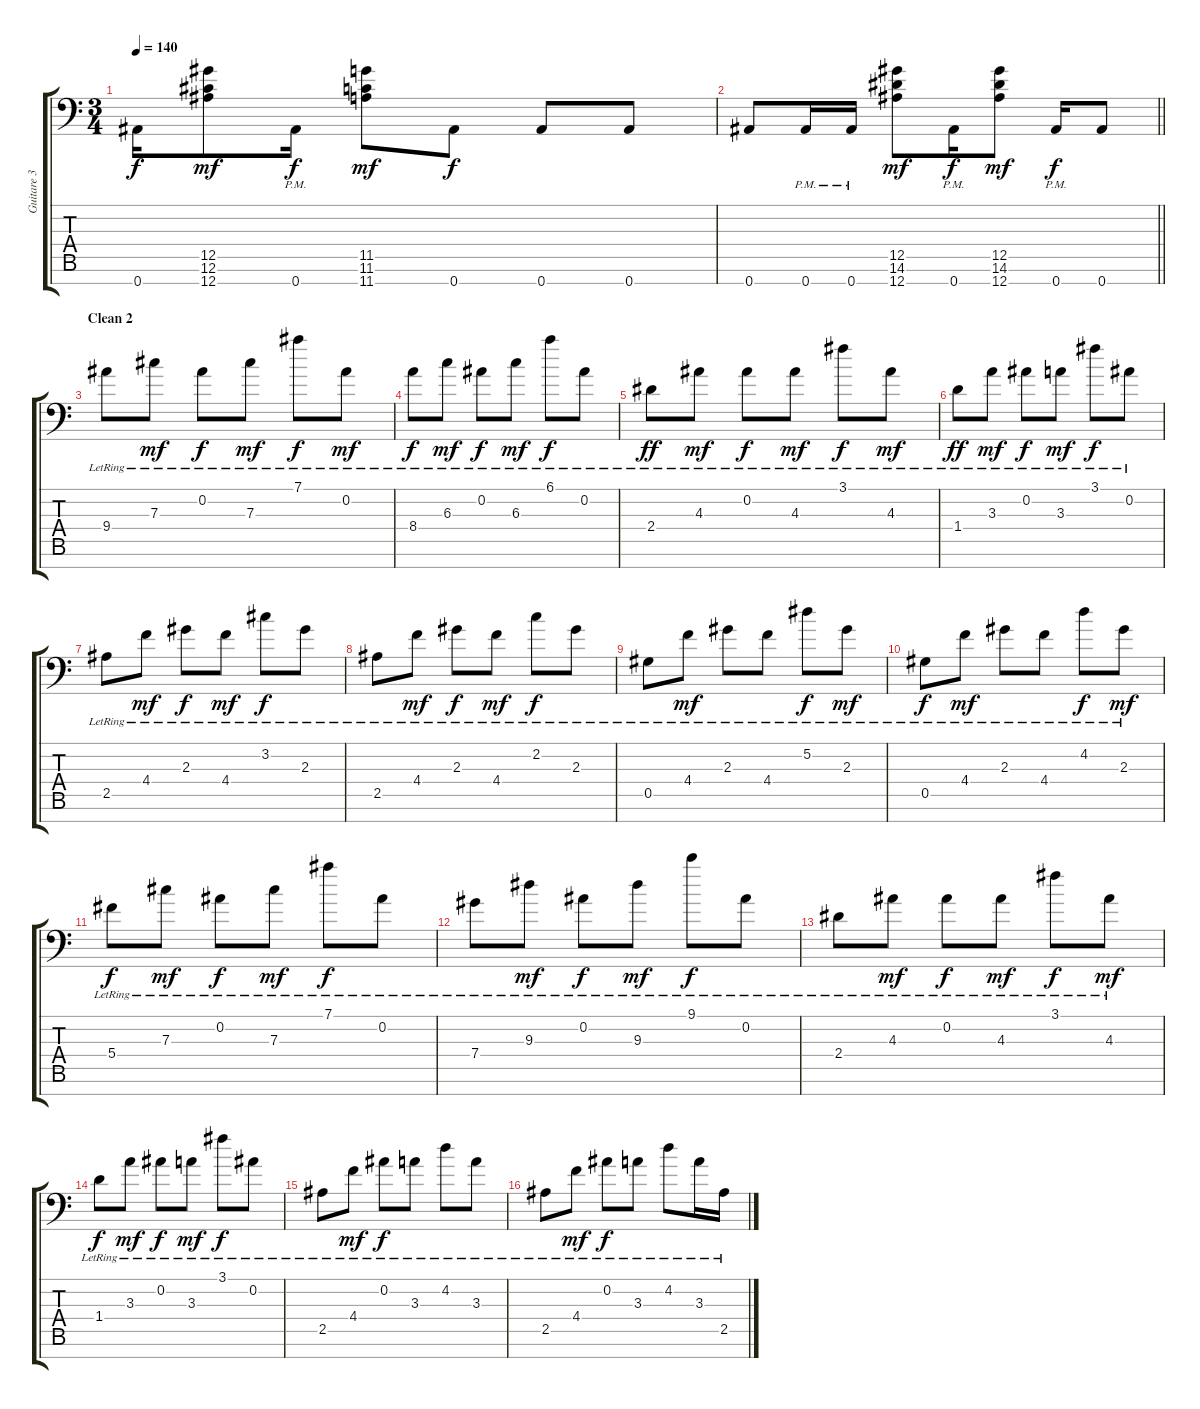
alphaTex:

\track ("Guitare 3 (Jake)" "Guitare 3 ") {instrument distortionguitar}
\staff {score tabs}
\tuning (Eb4 Bb3 Gb3 Db3 Ab2 Db2 Bb1) {hide}
\ts (3 4)
\tempo 140
\clef f4
\ks c
0.7{t}.16{dy f} (12.5 12.6 12.7).8{dy mf} 0.7{pm}.16{dy f} (11.5 11.6 11.7).8{dy mf} 0.7.8{dy f} 0.7.8 0.7.8 |
\barLineRight lightlight
0.7.8 0.7{pm}.16 0.7{pm}.16 (12.5 14.6 12.7).8{dy mf} 0.7{pm}.16{dy f} (12.5 14.6 12.7).8{dy mf} 0.7{pm}.16{dy f} 0.7.8 |
\section ("" "Clean 2")
9.4{lr}.8{volume 13 balance 14 instrument electricguitarjazz} 7.3{lr}.8{dy mf} 0.2{lr}.8{dy f} 7.3{lr}.8{dy mf} 7.1{lr}.8{dy f} 0.2{lr}.8{dy mf} |
8.4{lr}.8{dy f} 6.3{lr}.8{dy mf} 0.2{lr}.8{dy f} 6.3{lr}.8{dy mf} 6.1{lr}.8{dy f} 0.2{lr}.8 |
2.4{lr}.8{dy ff} 4.3{lr}.8{dy mf} 0.2{lr}.8{dy f} 4.3{lr}.8{dy mf} 3.1{lr}.8{dy f} 4.3{lr}.8{dy mf} |
1.4{lr}.8{dy ff} 3.3{lr}.8{dy mf} 0.2{lr}.8{dy f} 3.3{lr}.8{dy mf} 3.1{lr}.8{dy f} 0.2{lr}.8 |
2.5{lr}.8 4.4{lr}.8{dy mf} 2.3{lr}.8{dy f} 4.4{lr}.8{dy mf} 3.2{lr}.8{dy f} 2.3{lr}.8 |
2.5{lr}.8 4.4{lr}.8{dy mf} 2.3{lr}.8{dy f} 4.4{lr}.8{dy mf} 2.2{lr}.8{dy f} 2.3{lr}.8 |
0.5{lr}.8 4.4{lr}.8{dy mf} 2.3{lr}.8 4.4{lr}.8 5.2{lr}.8{dy f} 2.3{lr}.8{dy mf} |
0.5{lr}.8{dy f} 4.4{lr}.8{dy mf} 2.3{lr}.8 4.4{lr}.8 4.2{lr}.8{dy f} 2.3{lr}.8{dy mf} |
5.4{lr}.8{dy f} 7.3{lr}.8{dy mf} 0.2{lr}.8{dy f} 7.3{lr}.8{dy mf} 7.1{lr}.8{dy f} 0.2{lr}.8 |
7.4{lr}.8 9.3{lr}.8{dy mf} 0.2{lr}.8{dy f} 9.3{lr}.8{dy mf} 9.1{lr}.8{dy f} 0.2{lr}.8 |
2.4{lr}.8 4.3{lr}.8{dy mf} 0.2{lr}.8{dy f} 4.3{lr}.8{dy mf} 3.1{lr}.8{dy f} 4.3{lr}.8{dy mf} |
1.4{lr}.8{dy f} 3.3{lr}.8{dy mf} 0.2{lr}.8{dy f} 3.3{lr}.8{dy mf} 3.1{lr}.8{dy f} 0.2{lr}.8 |
2.5{lr}.8 4.4{lr}.8{dy mf} 0.2{lr}.8{dy f} 3.3{lr}.8 4.2{lr}.8 3.3{lr}.8 |
2.5{lr}.8 4.4{lr}.8{dy mf} 0.2{lr}.8{dy f} 3.3{lr}.8 4.2{lr}.8 3.3{lr}.16 2.5{sl lr}.16
